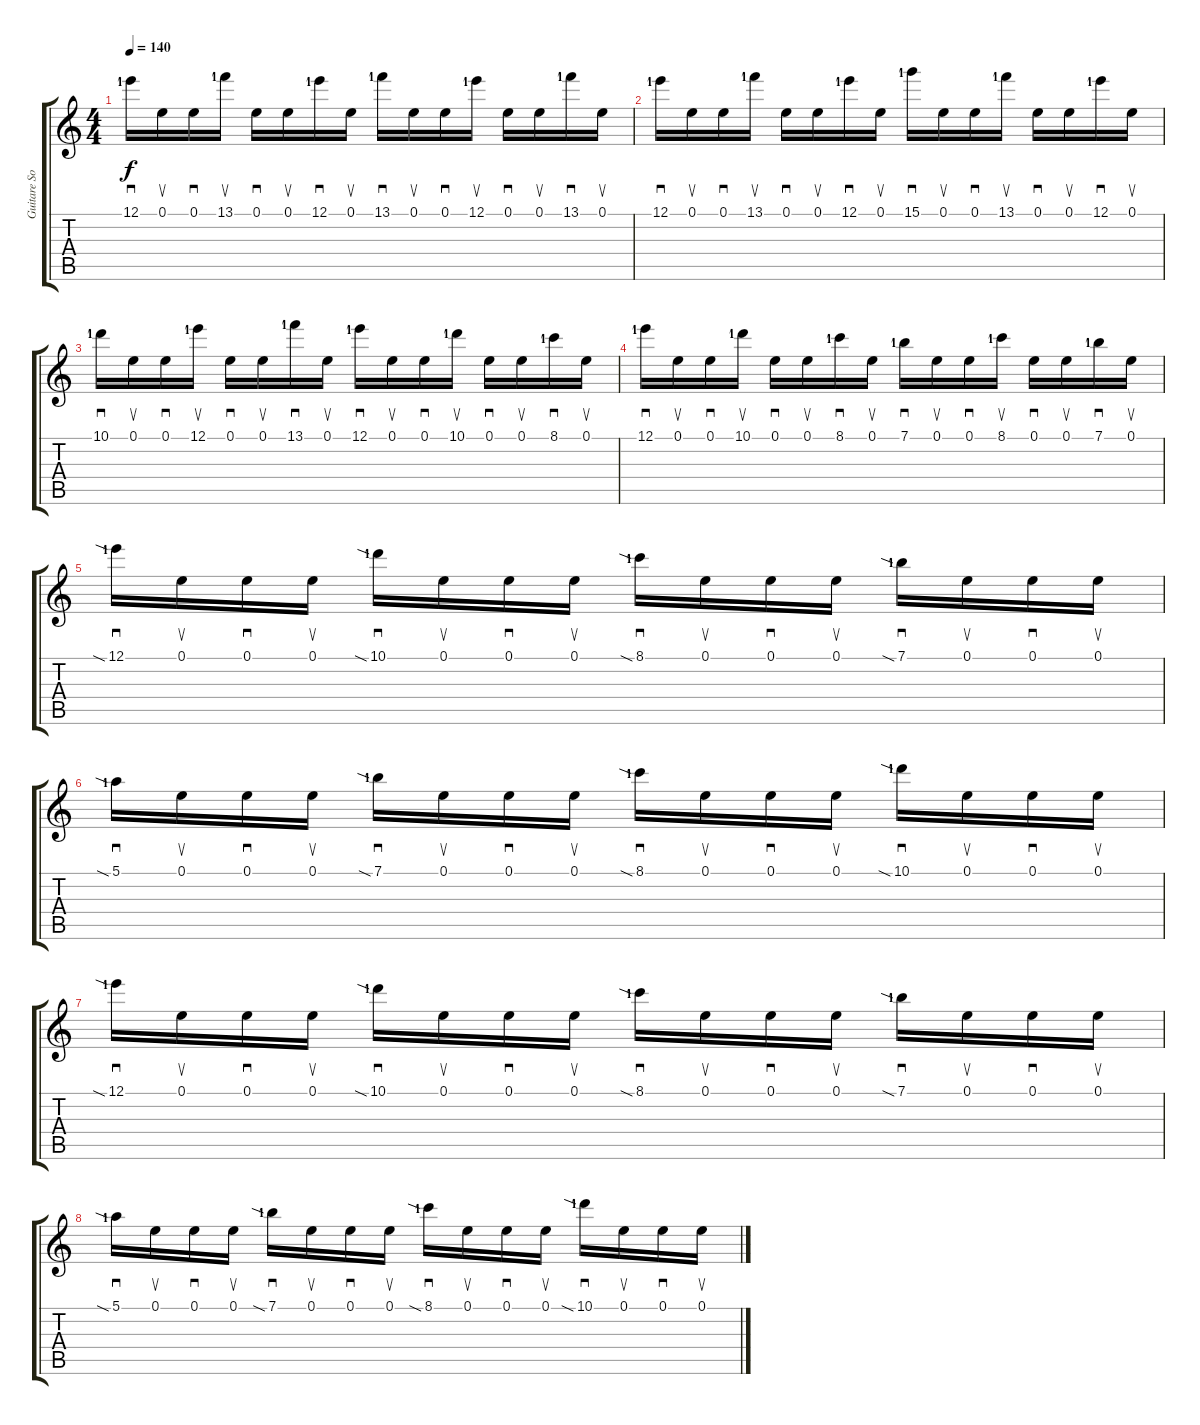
\track ("Guitare Soliste" "Guitare So") {instrument distortionguitar}
\staff {score tabs}
\tuning (E4 B3 G3 D3 A2 E2) {hide}
\ts (4 4)
\tempo 140
\clef g2
\ks c
12.1{lf 2}.16{sd dy f} 0.1.16{su} 0.1.16{sd} 13.1{lf 2}.16{su} 0.1.16{sd} 0.1.16{su} 12.1{lf 2}.16{sd} 0.1.16{su} 13.1{lf 2}.16{sd} 0.1.16{su} 0.1.16{sd} 12.1{lf 2}.16{su} 0.1.16{sd} 0.1.16{su} 13.1{lf 2}.16{sd} 0.1.16{su} |
12.1{lf 2}.16{sd} 0.1.16{su} 0.1.16{sd} 13.1{lf 2}.16{su} 0.1.16{sd} 0.1.16{su} 12.1{lf 2}.16{sd} 0.1.16{su} 15.1{lf 2}.16{sd} 0.1.16{su} 0.1.16{sd} 13.1{lf 2}.16{su} 0.1.16{sd} 0.1.16{su} 12.1{lf 2}.16{sd} 0.1.16{su} |
10.1{lf 2}.16{sd} 0.1.16{su} 0.1.16{sd} 12.1{lf 2}.16{su} 0.1.16{sd} 0.1.16{su} 13.1{lf 2}.16{sd} 0.1.16{su} 12.1{lf 2}.16{sd} 0.1.16{su} 0.1.16{sd} 10.1{lf 2}.16{su} 0.1.16{sd} 0.1.16{su} 8.1{lf 2}.16{sd} 0.1.16{su} |
12.1{lf 2}.16{sd} 0.1.16{su} 0.1.16{sd} 10.1{lf 2}.16{su} 0.1.16{sd} 0.1.16{su} 8.1{lf 2}.16{sd} 0.1.16{su} 7.1{lf 2}.16{sd} 0.1.16{su} 0.1.16{sd} 8.1{lf 2}.16{su} 0.1.16{sd} 0.1.16{su} 7.1{lf 2}.16{sd} 0.1.16{su} |
12.1{sia lf 2}.16{sd} 0.1.16{su} 0.1.16{sd} 0.1.16{su} 10.1{sia lf 2}.16{sd} 0.1.16{su} 0.1.16{sd} 0.1.16{su} 8.1{sia lf 2}.16{sd} 0.1.16{su} 0.1.16{sd} 0.1.16{su} 7.1{sia lf 2}.16{sd} 0.1.16{su} 0.1.16{sd} 0.1.16{su} |
5.1{sia lf 2}.16{sd} 0.1.16{su} 0.1.16{sd} 0.1.16{su} 7.1{sia lf 2}.16{sd} 0.1.16{su} 0.1.16{sd} 0.1.16{su} 8.1{sia lf 2}.16{sd} 0.1.16{su} 0.1.16{sd} 0.1.16{su} 10.1{sia lf 2}.16{sd} 0.1.16{su} 0.1.16{sd} 0.1.16{su} |
12.1{sia lf 2}.16{sd} 0.1.16{su} 0.1.16{sd} 0.1.16{su} 10.1{sia lf 2}.16{sd} 0.1.16{su} 0.1.16{sd} 0.1.16{su} 8.1{sia lf 2}.16{sd} 0.1.16{su} 0.1.16{sd} 0.1.16{su} 7.1{sia lf 2}.16{sd} 0.1.16{su} 0.1.16{sd} 0.1.16{su} |
5.1{sia lf 2}.16{sd} 0.1.16{su} 0.1.16{sd} 0.1.16{su} 7.1{sia lf 2}.16{sd} 0.1.16{su} 0.1.16{sd} 0.1.16{su} 8.1{sia lf 2}.16{sd} 0.1.16{su} 0.1.16{sd} 0.1.16{su} 10.1{sia lf 2}.16{sd} 0.1.16{su} 0.1.16{sd} 0.1.16{su}
